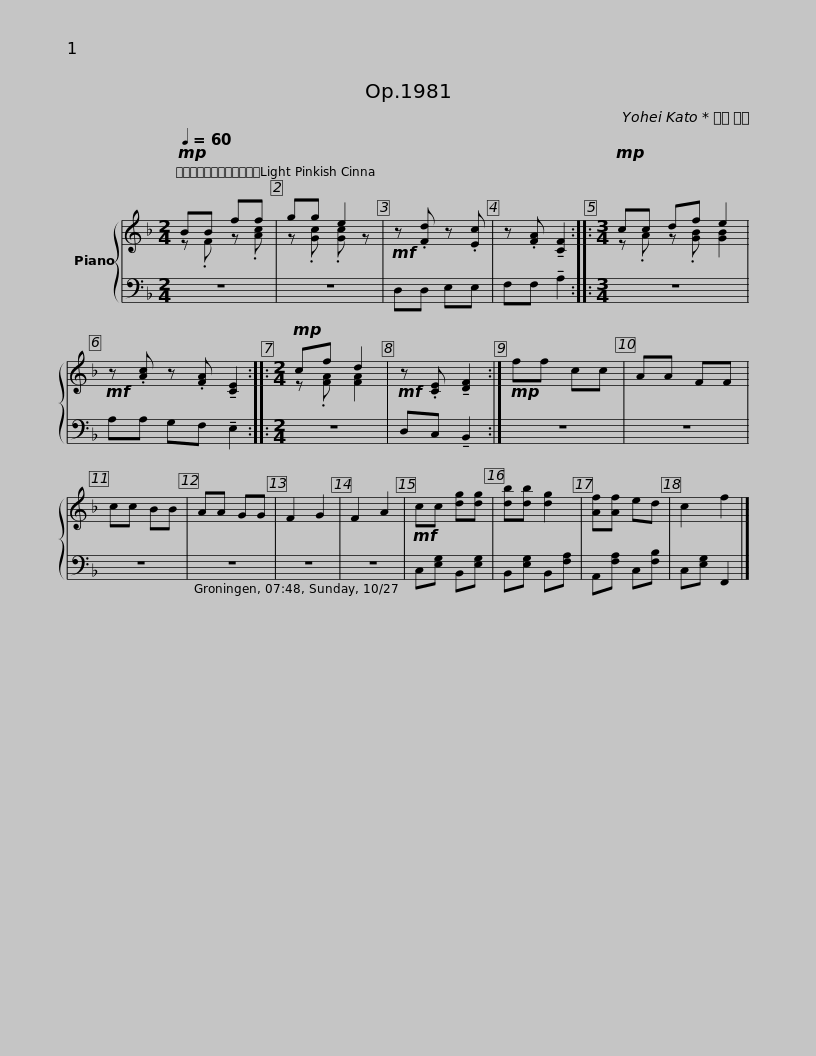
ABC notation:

X:1
%%score { ( 1 2 ) | 3 }
L:1/8
Q:1/4=60
M:2/4
I:linebreak $
K:F
V:1 treble
V:2 treble
V:3 bass
V:1
!mp! BB ff | gg e2 |!mf! z .[Fd] z .[Ec] | z .[FA] !tenuto![CF]2 ::[M:3/4]!mp! cc df e2 |$ %5
!mf! z .[Ac] z .[FA] !tenuto![CE]2 ::[M:2/4]!mp! cf d2 |!mf! z .[CE] !tenuto![DF]2 :|!mp! ff cc | AA FF | %10
 cc BB |$ AA GG | F2 G2 | F2 A2 |!mf! cc [dg][dg] | %15
 [db][db] [dg]2 | [Af][Af] ed | c2 f2 |] %18
V:2
 z .F z .[Ac] | z .[Gc] .[Gc] z | x4 | x4 ::[M:3/4] z .A z .[GB] [GB]2 |$ %5
 x6 ::[M:2/4] z .[FA] [FA]2 | x4 :| x4 | x4 | %10
 x4 |$ x4 | x4 | x4 | x4 | %15
 x4 | x4 | x4 |] %18
V:3
 z4 | z4 | D,D, E,E, | F,F, !tenuto!A,2 ::[M:3/4] z6 |$ %5
 A,A, G,F, !tenuto!E,2 ::[M:2/4] z4 | D,C, !tenuto!B,,2 :| z4 | z4 | %10
 z4 |$ z4 | z4 | z4 | C,[E,G,] B,,[E,G,] | %15
 B,,[E,G,] B,,[F,A,] | A,,[F,A,] C,[F,B,] | C,[E,G,] F,,2 |] %18
